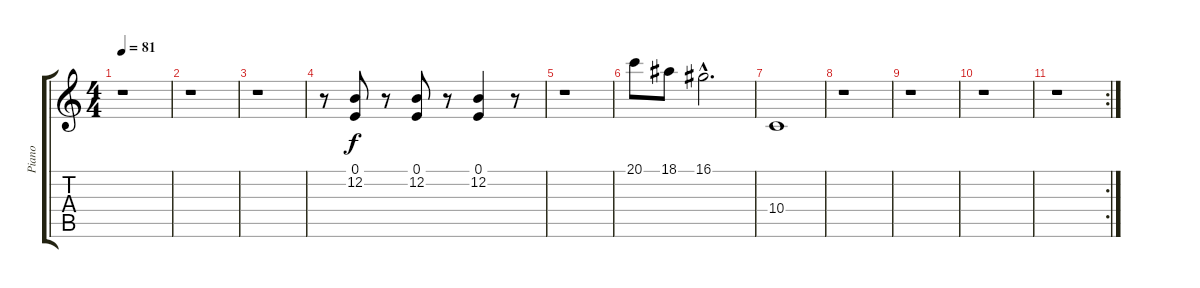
\track ("Piano" "Piano") {instrument electricpiano1}
\staff {score tabs}
\tuning (E4 B3 G3 D3 A2 E2) {hide}
\ts (4 4)
\tempo 81
\clef g2
\ks c
r.1{dy f} |
r.1 |
r.1 |
r.8 (0.1 12.2).8 r.8 (0.1 12.2).8 r.8 (0.1 12.2).4 r.8 |
r.1 |
20.1.8 18.1.8 16.1{hac}.2{d} |
10.4.1 |
r.1 |
r.1 |
r.1 |
\rc 2
r.1
